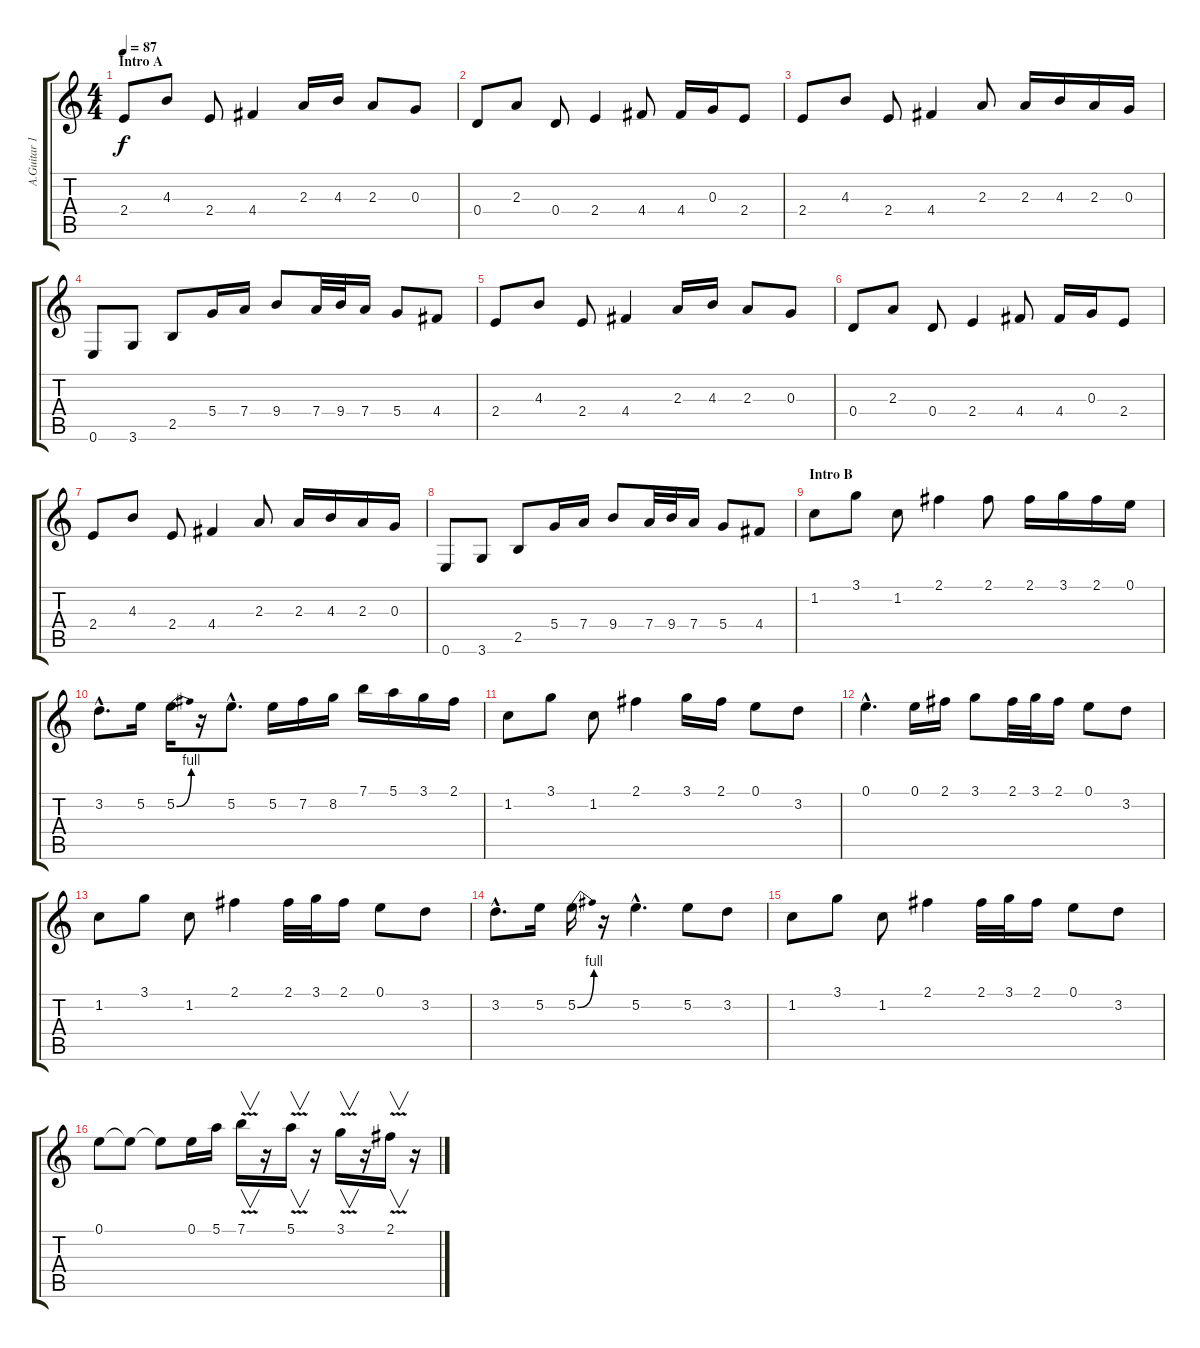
\track ("A.Guitar 1" "A.Guitar 1") {instrument acousticguitarnylon}
\staff {score tabs}
\tuning (E4 B3 G3 D3 A2 E2) {hide}
\ts (4 4)
\section ("" "Intro A")
\tempo 87
\clef g2
\ks c
2.4.8{dy f instrument acousticguitarnylon} 4.3.8 2.4.8 4.4.4 2.3.16 4.3.16 2.3.8 0.3.8 |
0.4.8 2.3.8 0.4.8 2.4.4 4.4.8 4.4.16 0.3.16 2.4.8 |
2.4.8 4.3.8 2.4.8 4.4.4 2.3.8 2.3.16 4.3.16 2.3.16 0.3.16 |
0.6.8 3.6.8 2.5.8 5.4.16 7.4.16 9.4.8 7.4.32 9.4.32 7.4.16 5.4.8 4.4.8 |
2.4.8 4.3.8 2.4.8 4.4.4 2.3.16 4.3.16 2.3.8 0.3.8 |
0.4.8 2.3.8 0.4.8 2.4.4 4.4.8 4.4.16 0.3.16 2.4.8 |
2.4.8 4.3.8 2.4.8 4.4.4 2.3.8 2.3.16 4.3.16 2.3.16 0.3.16 |
0.6.8 3.6.8 2.5.8 5.4.16 7.4.16 9.4.8 7.4.32 9.4.32 7.4.16 5.4.8 4.4.8 |
\section ("" "Intro B")
1.2.8 3.1.8 1.2.8 2.1.4 2.1.8 2.1.16 3.1.16 2.1.16 0.1.16 |
3.2{hac}.8{d} 5.2.16 5.2{be (bend 0 0 60 4)}.16 r.16 5.2{hac}.8{d} 5.2.16 7.2.16 8.2.16 7.1.16 5.1.16 3.1.16 2.1.16 |
1.2.8 3.1.8 1.2.8 2.1.4 3.1.16 2.1.16 0.1.8 3.2.8 |
0.1{hac}.4{d} 0.1.16 2.1.16 3.1.8 2.1.32 3.1.32 2.1.16 0.1.8 3.2.8 |
1.2.8 3.1.8 1.2.8 2.1.4 2.1.32 3.1.32 2.1.16 0.1.8 3.2.8 |
3.2{hac}.8{d} 5.2.16 5.2{be (bend 0 0 60 4)}.16 r.16 5.2{hac}.4{d} 5.2.8 3.2.8 |
1.2.8 3.1.8 1.2.8 2.1.4 2.1.32 3.1.32 2.1.16 0.1.8 3.2.8 |
0.1.8 0.1{t}.8 0.1{t}.8 0.1.16 5.1.16 7.1{v}.16{v} r.16 5.1{v}.16{v} r.16 3.1{v}.16{v} r.16 2.1{v}.16{v} r.16
